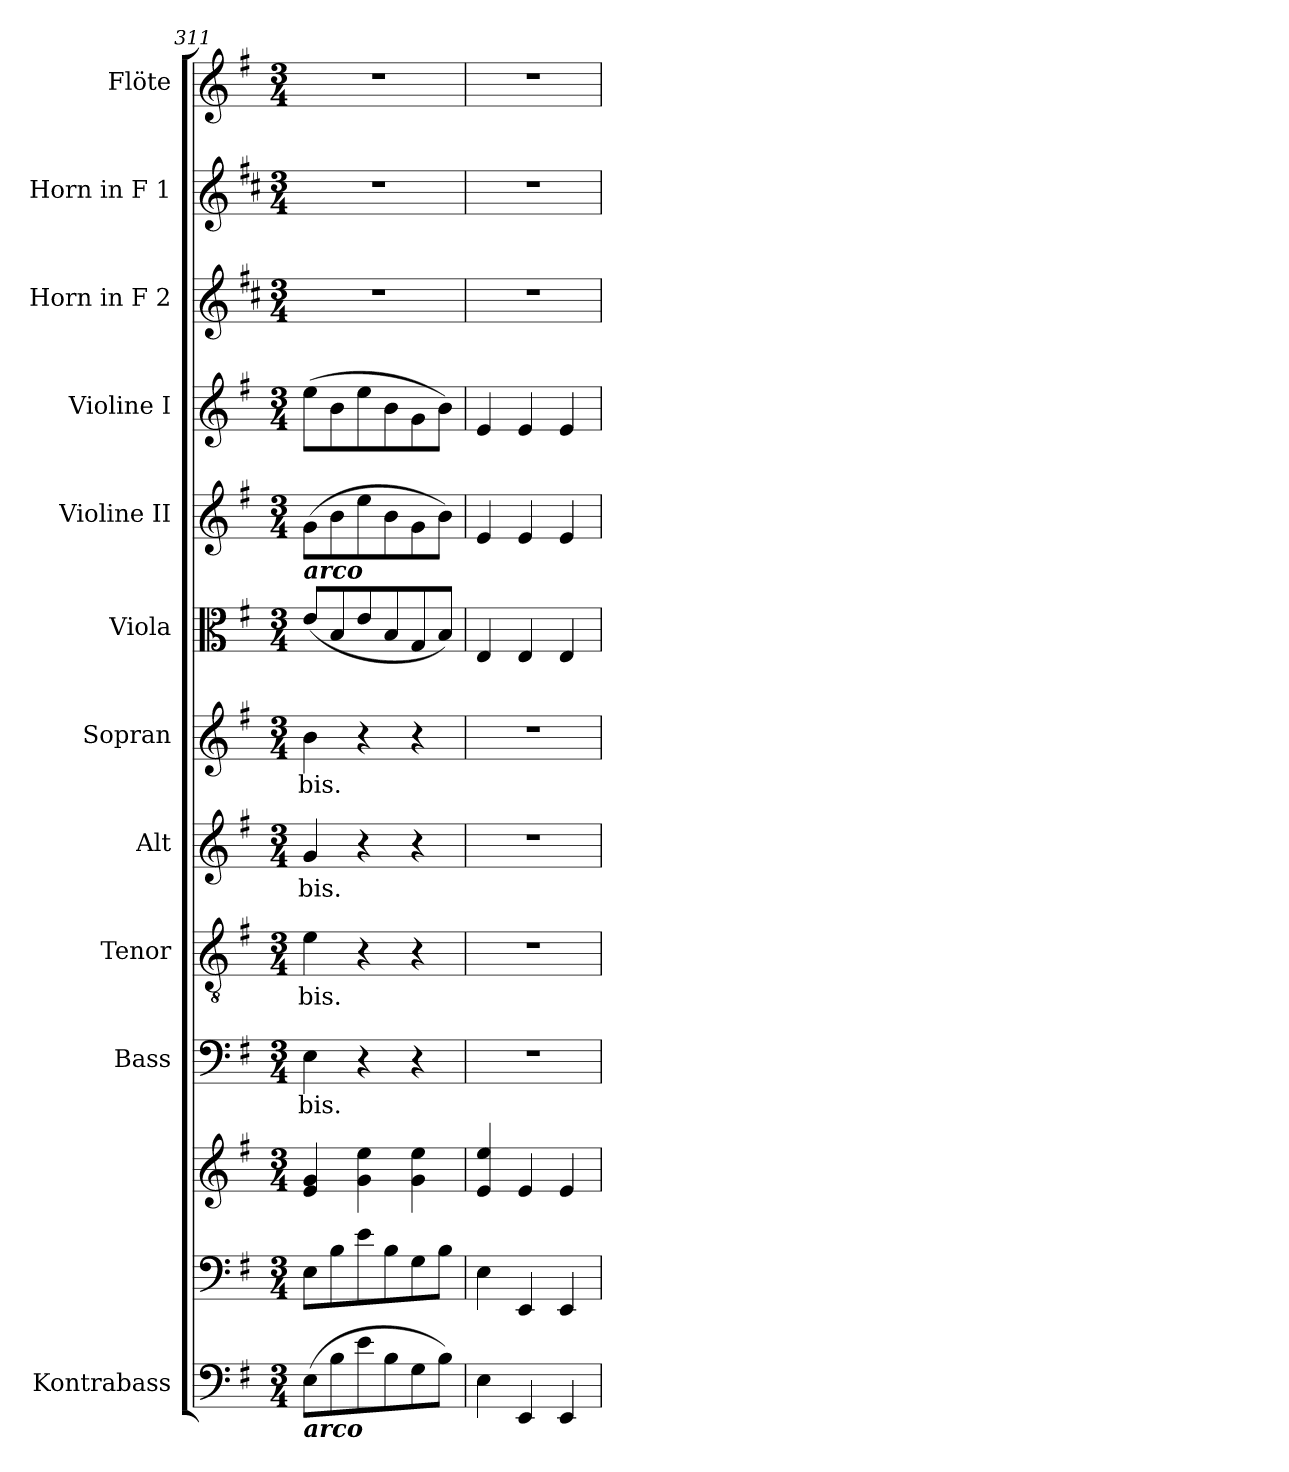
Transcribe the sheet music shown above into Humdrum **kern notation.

**kern	**kern	**kern	**kern	**text	**kern	**text	**kern	**text	**kern	**text	**kern	**kern	**kern	**kern	**kern	**kern
*part12	*part11	*part11	*part10	*part10	*part9	*part9	*part8	*part8	*part7	*part7	*part6	*part5	*part4	*part3	*part2	*part1
*staff13	*staff12	*staff11	*staff10	*staff10	*staff9	*staff9	*staff8	*staff8	*staff7	*staff7	*staff6	*staff5	*staff4	*staff3	*staff2	*staff1
*I"Kontrabass	*	*	*I"Bass	*	*I"Tenor	*	*I"Alt	*	*I"Sopran	*	*I"Viola	*I"Violine II	*I"Violine I	*I"Horn in F 2	*I"Horn in F 1	*I"Flöte
*I'Kb.	*	*	*I'B.	*	*I'T.	*	*I'A.	*	*I'S.	*	*I'Vla.	*I'Vl. II	*I'Vl. I	*	*	*I'Fl.
*clefF4	*clefF4	*clefG2	*clefF4	*	*clefGv2	*	*clefG2	*	*clefG2	*	*clefC3	*clefG2	*clefG2	*clefG2	*clefG2	*clefG2
*ITrd7c12	*	*	*	*	*	*	*	*	*	*	*	*	*	*ITrd4c7	*ITrd4c7	*
*k[f#]	*k[f#]	*k[f#]	*k[f#]	*	*k[f#]	*	*k[f#]	*	*k[f#]	*	*k[f#]	*k[f#]	*k[f#]	*k[f#]	*k[f#]	*k[f#]
*G:	*G:	*G:	*G:	*	*G:	*	*G:	*	*G:	*	*G:	*G:	*G:	*G:	*G:	*G:
*M3/4	*M3/4	*M3/4	*M3/4	*	*M3/4	*	*M3/4	*	*M3/4	*	*M3/4	*M3/4	*M3/4	*M3/4	*M3/4	*M3/4
=311	=311	=311	=311	=311	=311	=311	=311	=311	=311	=311	=311	=311	=311	=311	=311	=311
!	!	!	!	!	!	!	!	!	!	!	!	!LO:TX:b:Bi:t=arco	!	!	!	!
!LO:TX:b:Bi:t=arco	!	!	!	!	!	!	!	!	!	!	!	!	!	!	!	!
!	!	!	!	!LO:LY:b	!	!LO:LY:b	!	!LO:LY:b	!	!LO:LY:b	!	!	!	!	!	!
(>8EE\L	8E\L	4e/ 4g/	4E\	-bis.	4e\	-bis.	4g/	-bis.	4b\	-bis.	(<8e/L	(>8g\L	(>8ee\L	2.r	2.r	2.r
8BB\	8B\	.	.	.	.	.	.	.	.	.	8B/	8b\	8b\	.	.	.
8E\	8e\	4g\ 4ee\	4r	.	4r	.	4r	.	4r	.	8e/	8ee\	8ee\	.	.	.
8BB\	8B\	.	.	.	.	.	.	.	.	.	8B/	8b\	8b\	.	.	.
8GG\	8G\	4g\ 4ee\	4r	.	4r	.	4r	.	4r	.	8G/	8g\	8g\	.	.	.
8BB\J)	8B\J	.	.	.	.	.	.	.	.	.	8B/J)	8b\J)	8b\J)	.	.	.
=312	=312	=312	=312	=312	=312	=312	=312	=312	=312	=312	=312	=312	=312	=312	=312	=312
4EE\	4E\	4e/ 4ee/	2.r	.	2.r	.	2.r	.	2.r	.	4E/	4e/	4e/	2.r	2.r	2.r
4EEE/	4EE/	4e/	.	.	.	.	.	.	.	.	4E/	4e/	4e/	.	.	.
4EEE/	4EE/	4e/	.	.	.	.	.	.	.	.	4E/	4e/	4e/	.	.	.
=	=	=	=	=	=	=	=	=	=	=	=	=	=	=	=	=
*-	*-	*-	*-	*-	*-	*-	*-	*-	*-	*-	*-	*-	*-	*-	*-	*-
